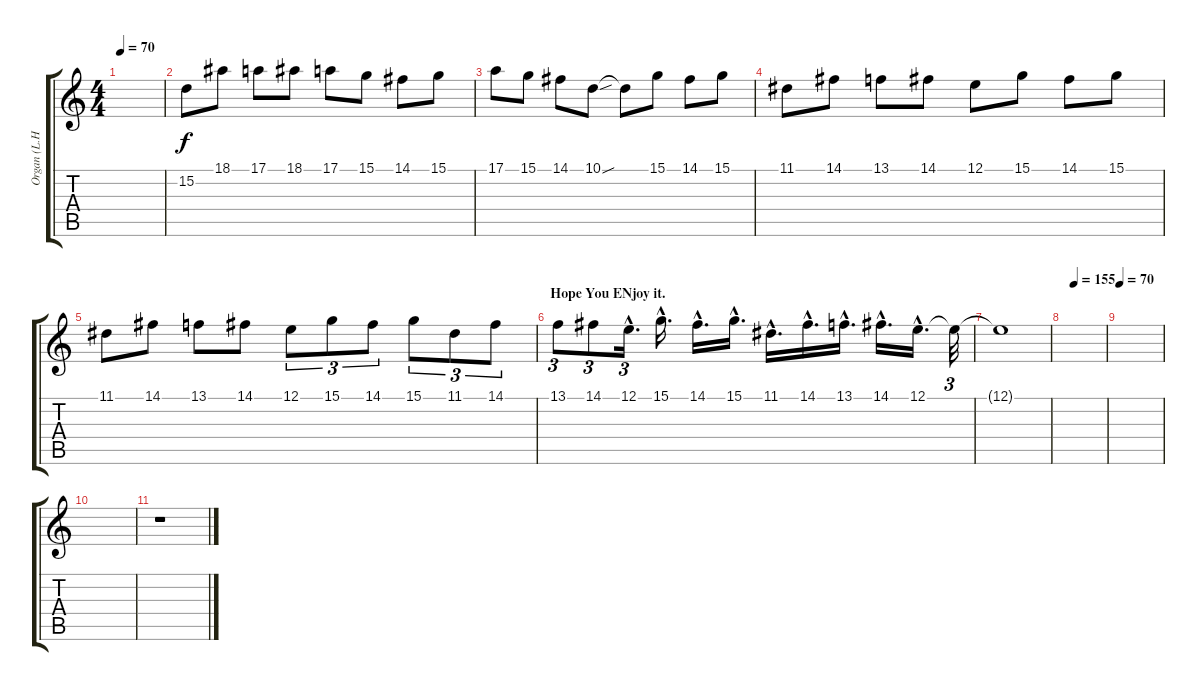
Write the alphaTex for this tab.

\track ("Organ (L.Hand)" "Organ (L.H") {instrument churchorgan}
\staff {score tabs}
\tuning (E4 B3 G3 D3 A2 E2) {hide}
\ts (4 4)
\tempo 70
\clef g2
\ks c
|
15.2.8 18.1.8 17.1.8 18.1.8 17.1.8 15.1.8 14.1.8 15.1.8 |
17.1.8 15.1.8 14.1.8 10.1{sou}.8 10.1{t}.8 15.1.8 14.1.8 15.1.8 |
11.1.8 14.1.8 13.1.8 14.1.8 12.1.8 15.1.8 14.1.8 15.1.8 |
11.1.8 14.1.8 13.1.8 14.1.8 12.1.8{tu (3 2)} 15.1.8{tu (3 2)} 14.1.8{tu (3 2)} 15.1.8{tu (3 2)} 11.1.8{tu (3 2)} 14.1.8{tu (3 2)} |
\section ("" "Hope You ENjoy it.")
13.1.8{tu (3 2)} 14.1.8{tu (3 2)} 12.1{hac}.16{d tu (3 2)} 15.1{hac}.16{d} 14.1{hac}.16{d} 15.1{hac}.16{d} 11.1{hac}.16{d} 14.1{hac}.16{d} 13.1{hac}.16{d} 14.1{hac}.16{d} 12.1{hac}.16{d} 12.1{t}.32{tu (3 2)} |
12.1{t}.1 |
\tempo (155 0.25)
|
\tempo 70
|
|
r.1
